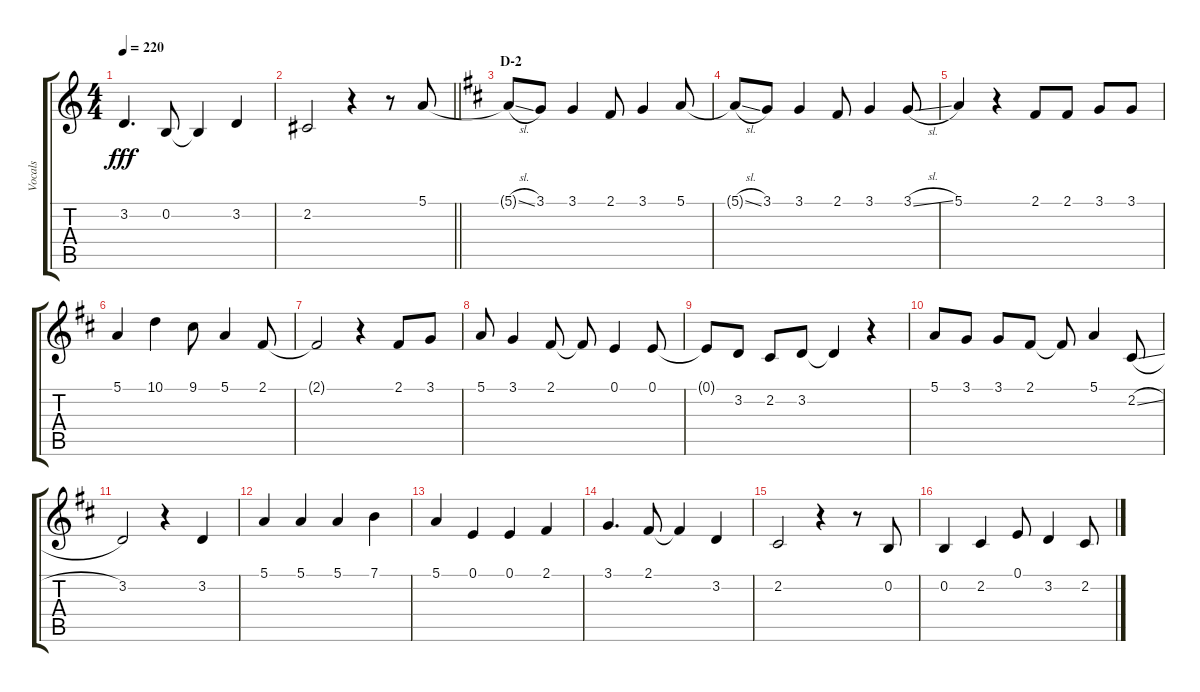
\track ("Vocals" "Vocals") {instrument voiceoohs}
\staff {score tabs}
\tuning (E4 B3 G3 D3 A2 E2) {hide}
\ts (4 4)
\tempo 220
\clef g2
\ks c
3.2.4{d dy fff} 0.2.8 0.2{t}.4 3.2.4 |
\barLineRight lightlight
2.2.2 r.4 r.8 5.1.8 |
\section ("" "D-2")
\ks d
5.1{sl t}.8 3.1.8 3.1.4 2.1.8 3.1.4 5.1.8 |
5.1{sl t}.8 3.1.8 3.1.4 2.1.8 3.1.4 3.1{sl}.8 |
5.1.4 r.4 2.1.8 2.1.8 3.1.8 3.1.8 |
5.1.4 10.1.4 9.1.8 5.1.4 2.1.8 |
2.1{t}.2 r.4 2.1.8 3.1.8 |
5.1.8 3.1.4 2.1.8 2.1{t}.8 0.1.4 0.1.8 |
0.1{t}.8 3.2.8 2.2.8 3.2.8 3.2{t}.4 r.4 |
5.1.8 3.1.8 3.1.8 2.1.8 2.1{t}.8 5.1.4 2.2{sl}.8 |
3.2.2 r.4 3.2.4 |
5.1.4 5.1.4 5.1.4 7.1.4 |
5.1.4 0.1.4 0.1.4 2.1.4 |
3.1.4{d} 2.1.8 2.1{t}.4 3.2.4 |
2.2.2 r.4 r.8 0.2.8 |
0.2.4 2.2.4 0.1.8 3.2.4 2.2.8
